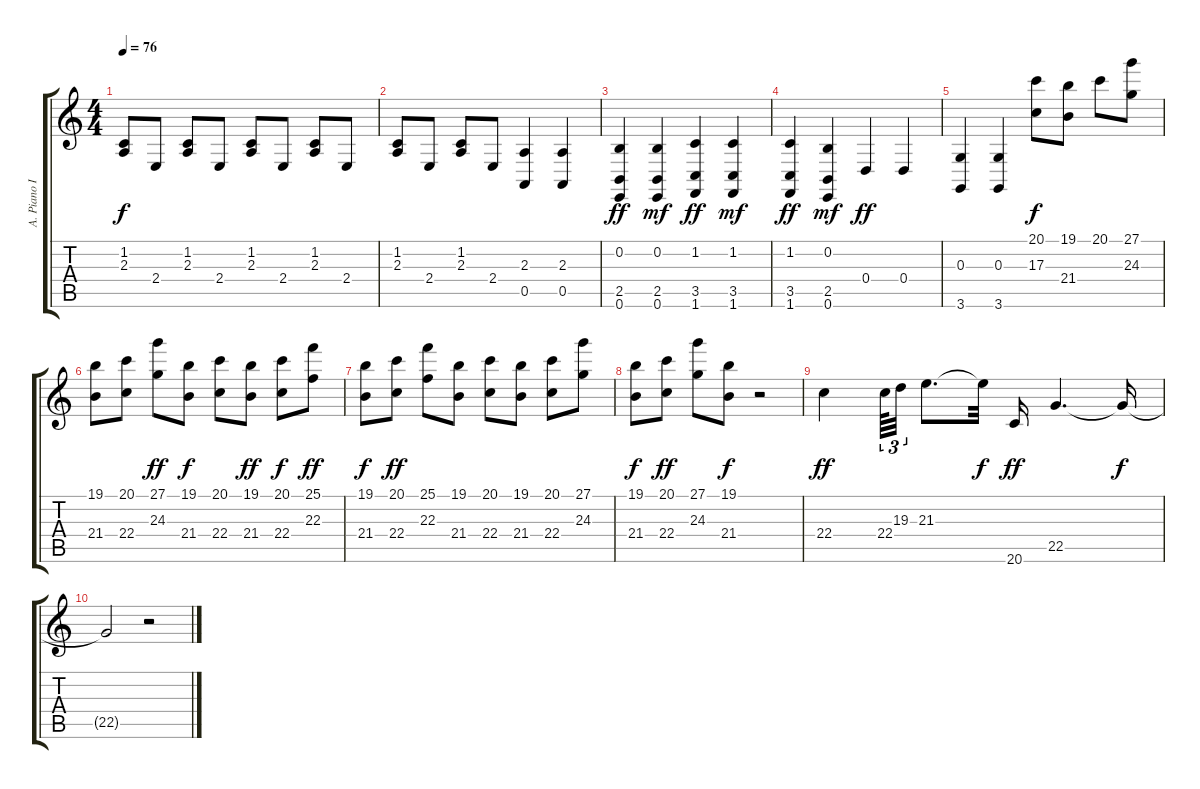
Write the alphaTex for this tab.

\track ("A. Piano II" "A. Piano I") {instrument acousticgrandpiano}
\staff {score tabs}
\tuning (E4 B3 G3 D3 A2 E2) {hide}
\ts (4 4)
\tempo 76
\clef g2
\ks c
(1.2 2.3).8{dy f} 2.4.8 (1.2 2.3).8 2.4.8 (1.2 2.3).8 2.4.8 (1.2 2.3).8 2.4.8 |
(1.2 2.3).8 2.4.8 (1.2 2.3).8 2.4.8 (2.3 0.5).4 (2.3 0.5).4 |
(0.2 2.5 0.6).4{dy ff} (0.2 2.5 0.6).4{dy mf} (1.2 3.5 1.6).4{dy ff} (1.2 3.5 1.6).4{dy mf} |
(1.2 3.5 1.6).4{dy ff} (0.2 2.5 0.6).4{dy mf} 0.4.4{dy ff} 0.4.4 |
(0.3 3.6).4 (0.3 3.6).4 (20.1 17.3).8{dy f} (19.1 21.4).8 20.1.8 (27.1 24.3).8 |
(19.1 21.4).8 (20.1 22.4).8 (27.1 24.3).8{dy ff} (19.1 21.4).8{dy f} (20.1 22.4).8 (19.1 21.4).8{dy ff} (20.1 22.4).8{dy f} (25.1 22.3).8{dy ff} |
(19.1 21.4).8{dy f} (20.1 22.4).8{dy ff} (25.1 22.3).8 (19.1 21.4).8 (20.1 22.4).8 (19.1 21.4).8 (20.1 22.4).8 (27.1 24.3).8 |
(19.1 21.4).8{dy f} (20.1 22.4).8{dy ff} (27.1 24.3).8 (19.1 21.4).8{dy f} r.2 |
22.4.4{dy ff} 22.4.64{tu (3 2)} 19.3.32{tu (3 2)} 21.3.8{d} 21.3{t}.32{dy f} 20.6.16{dy ff} 22.5.4{d} 22.5{t}.16{dy f} |
22.5{t}.2 r.2
